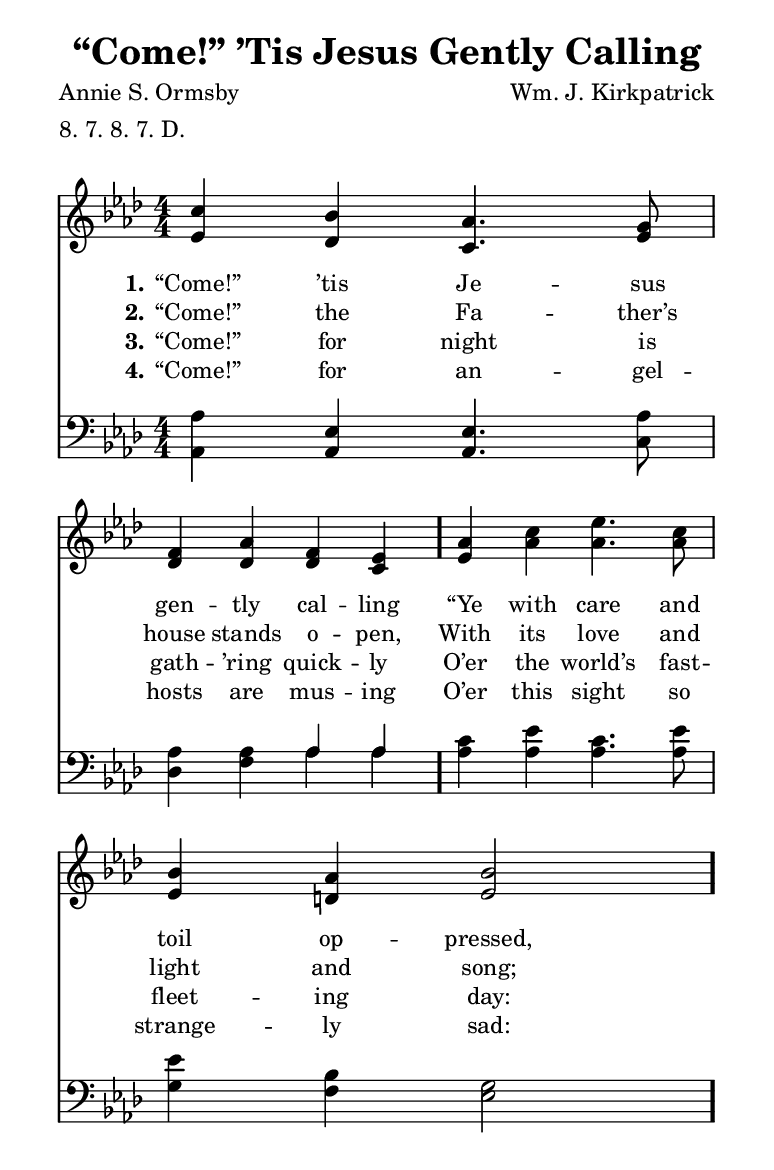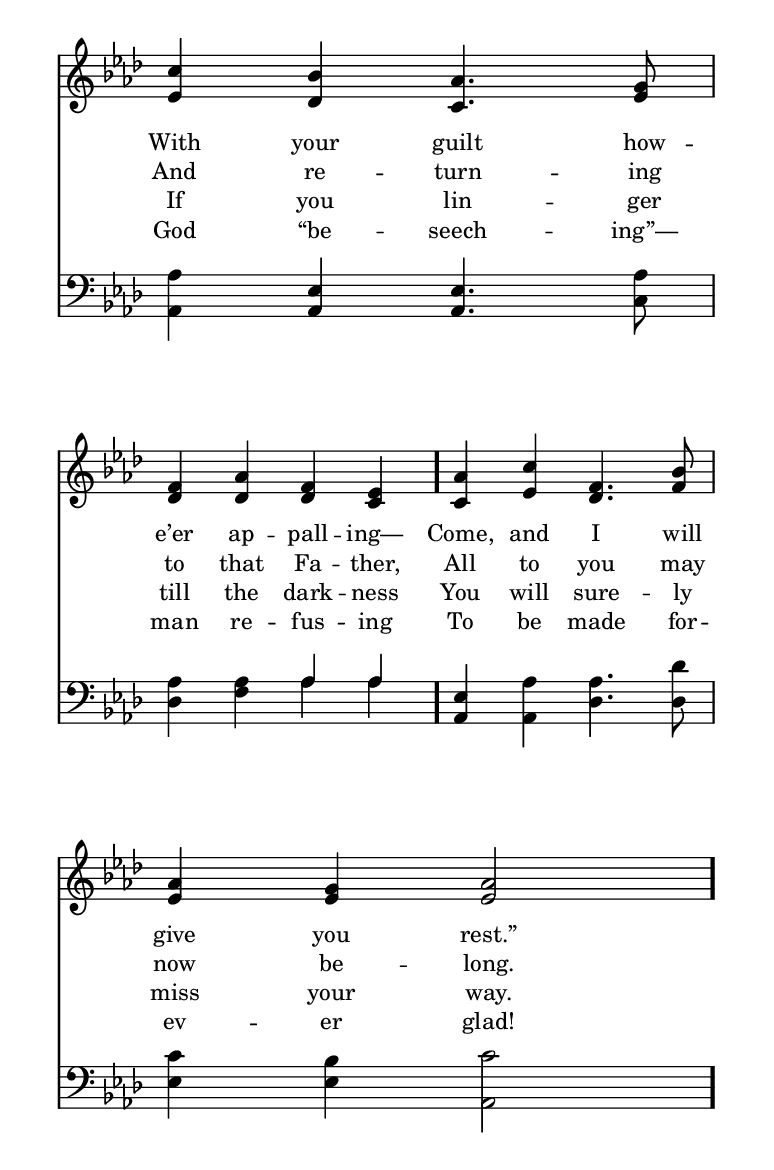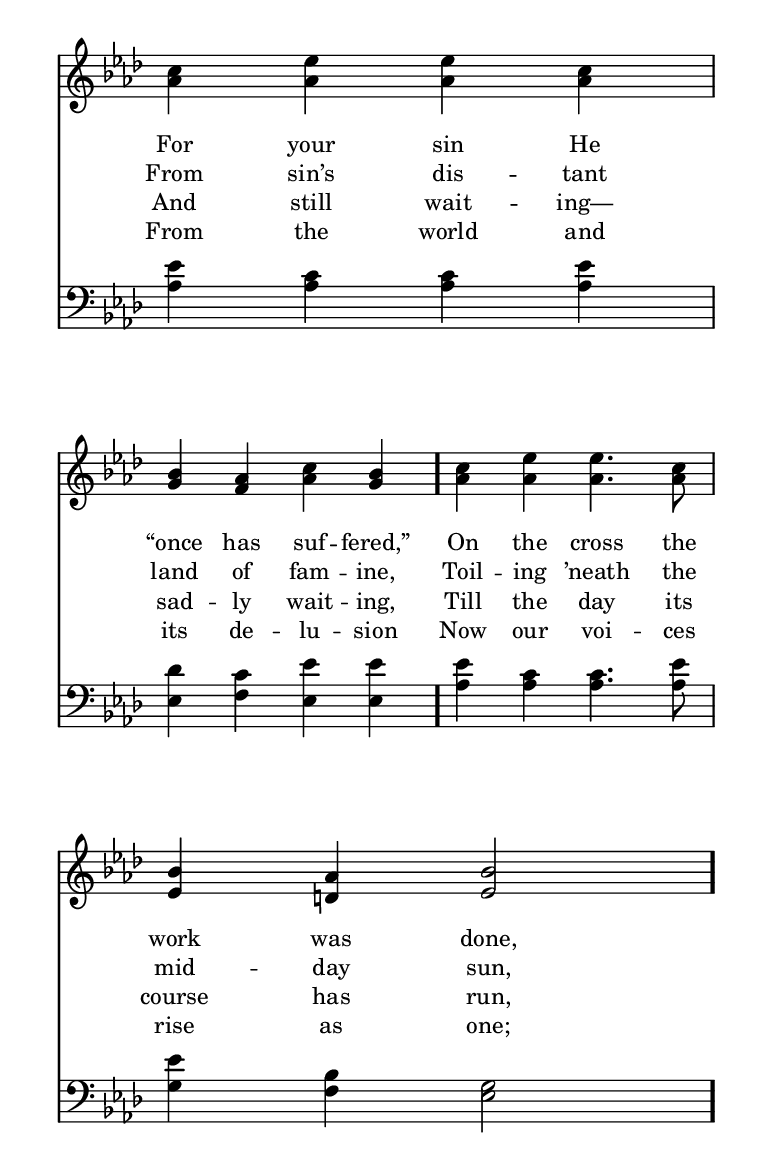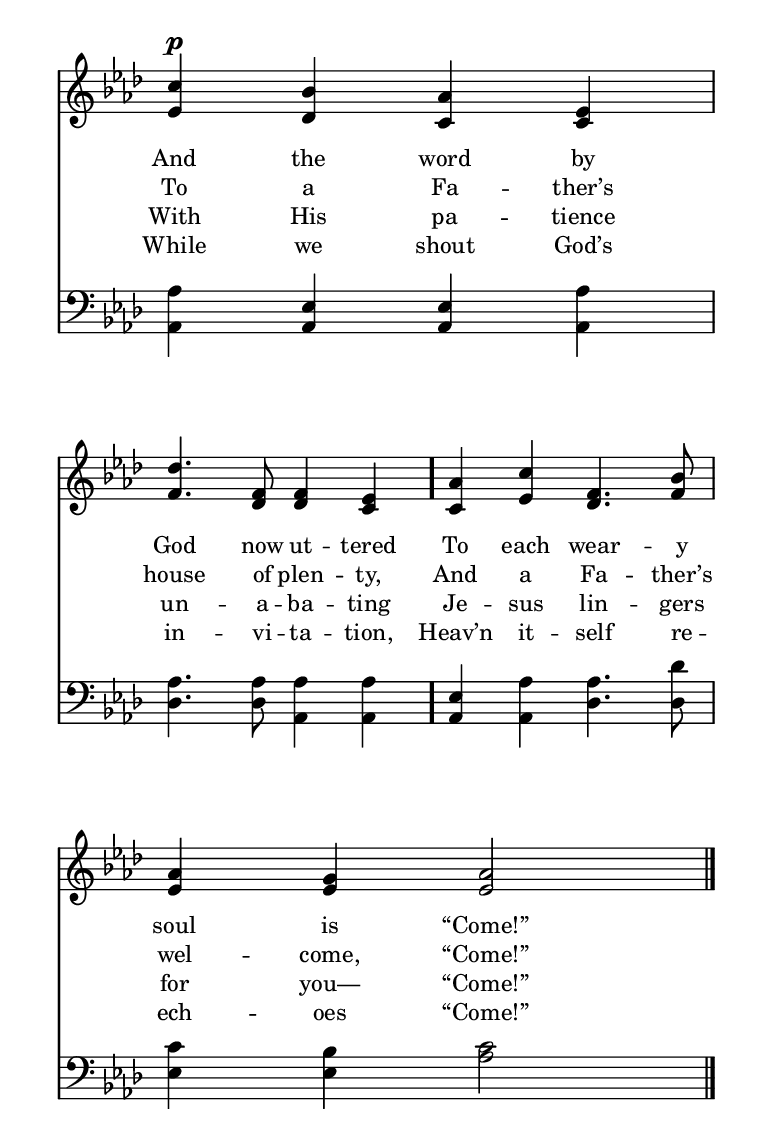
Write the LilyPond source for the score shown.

\include "common/global.ily"
\paper {
  \include "common/paper.ily"
  %ragged-bottom = ##t
  %ragged-last-bottom = ##t
  %systems-per-page = ##f
  %page-count = ##f
}

\header{
  hymnnumber = "1"
  title = "“Come!” ’Tis Jesus Gently Calling"
  tunename = "’Tis So Sweet to Trust in Jesus"
  meter = "8. 7. 8. 7. D."
  poet = "Annie S. Ormsby"
  composer = "Wm. J. Kirkpatrick"
  %copyright = ""
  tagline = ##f
}

% for fermata in MIDI
ta = { \tempo 4=90 }
tb = { \tempo 4=45 }

patternAA = { c4 c4 | c4. c8 c4 c4 | c4( c4) } % Line 1 soprano / alto / bass, Line 3 soprano
patternAB = { c4 c4 | c4. c8 c4 c4 | c2 } % Line 1 tenor, Line 2 soprano, Line 3 tenor, Line 4 soprano / alto / tenor
patternAC = { c4 c8[ c8 ] | c4. c8 c4 c4 | c2 } % Refrain line 4 soprano

patternBA = { c4 c4 | c4 c4 c4 c4 | c2 } % Line 2 alto, Line 3 alto / bass, Line 4 bass, Refrain line 1 / 2 tenor / bass, Refrain line 3 tenor, Refrain line 4 bass
patternBB = { c4 c4 | c4 c4 c4 c4 | c4( c4) } % Refrain line 1 / 2 soprano / alto, Refrain line 3 bass
patternBC = { c4. c8 | c4 c4 c4 c4 | c2 } % Refrain line 3 soprano

global = {
  \include "common/overrides.ily"
  \override Staff.TimeSignature.style = #'numbered
  \time 4/4
  \override Score.MetronomeMark.transparent = ##t % hide all fermata changes too
  \ta
  \key aes \major
  \autoBeamOff
}

notesSoprano = {
\global
\relative a' {
  c4 bes aes4. g8 f4 aes f ees     \noBreak | aes4 c ees4. c8 bes4 aes bes2 \break
  c4 bes aes4. g8 f4 aes f ees     \noBreak | aes4 c f,4. bes8 aes4 g aes2 \break
  c4 ees ees c bes aes c bes       \noBreak | c ees ees4. c8 bes4 aes bes2 \break
  % TODO actually make MIDI output soft
	% Used to use c4^\p here but that made only the soprano soft, and putting it
	% in every voice resulted in too many p's.
  c4^\markup { \dynamic p } bes aes ees des'4. f,8 f4 ees \noBreak | aes c f,4. bes8 aes4 g aes2 \break

\bar "|."
}
}

notesAlto = {
\global
\relative e' {

  ees4 des c4. ees8 des4 des des c \noBreak | ees4 aes aes4. aes8 ees4 d ees2 \break
  ees4 des c4. ees8 des4 des des c \noBreak | c4 ees des4. f8 ees4 ees ees2 \break
  aes4 aes aes aes g f aes g       \noBreak | aes aes aes4. aes8 ees4 d ees2 \break
  ees4 des c c f4. des8 des4 c     \noBreak | c ees des4. f8 ees4 ees ees2 \break

}
}

notesTenor = {
\global
\relative a {

  aes4 ees ees4. aes8 aes4 aes aes aes \noBreak | c4 ees c4. ees8 ees4 bes g2 \break
  aes4 ees ees4. aes8 aes4 aes aes aes \noBreak | ees4 aes aes4. des8 c4 bes c2 \break
  ees4 c c ees des c ees ees                                    \noBreak | ees c c4. ees8 ees4 bes g2 \break
  aes4 ees ees aes aes4. aes8 aes4 aes                          \noBreak | ees aes aes4. des8 c4 bes c2 \break

}
}

notesBass = {
\global
\relative a, {

  aes4 aes aes4. c8 des4 f aes aes  \noBreak | aes4 aes aes4. aes8 g4 f ees2 \break
  aes,4 aes aes4. c8 des4 f aes aes \noBreak | aes,4 aes des4. des8 ees4 ees aes,2 \break
  aes'4 aes aes aes ees f ees ees                            \noBreak | aes aes aes4. aes8 g4 f ees2 \break
  aes,4 aes aes aes des4. des8 aes4 aes                      \noBreak | aes aes des4. des8 ees4 ees aes2 \break

}
}

wordsA = \lyricmode {
\set stanza = "1."

“Come!” ’tis Je -- sus gen -- tly cal -- ling \bar "."
“Ye with care and toil op -- pressed, \bar "." \break
With your guilt how -- e’er ap -- pall -- ing— \bar "."
Come, and I will give you rest.” \bar "." \break
For your sin He “once has suf -- fered,” \bar "."
On the cross the work was done, \bar "." \break
And the word by God now ut -- tered \bar "."
To each wear -- y soul is “Come!” \bar "."

}

wordsB = \lyricmode {
\set stanza = "2."

“Come!” the Fa -- ther’s house stands o -- pen,
With its love and light and song;
And re -- turn -- ing to that Fa -- ther,
All to you may now be -- long.
From sin’s dis -- tant land of fam -- ine,
Toil -- ing ’neath the mid -- day sun,
To a Fa -- ther’s house of plen -- ty,
And a Fa -- ther’s wel -- come, “Come!”

}

wordsC = \lyricmode {
\set stanza = "3."

“Come!” for night is gath -- ’ring quick -- ly
O’er the world’s fast -- fleet -- ing day:
If you lin -- ger till the dark -- ness
You will sure -- ly miss your way.
And still wait -- ing— sad -- ly wait -- ing,
Till the day its course has run,
With His pa -- tience un -- a -- ba -- ting
Je -- sus lin -- gers for you— “Come!”

}

wordsD = \lyricmode {
\set stanza = "4."

“Come!” for an -- gel -- hosts are mus -- ing
O’er this sight so strange -- ly sad:
God “be -- seech -- ing”— man re -- fus -- ing
To be made for -- ev -- er glad!
From the world and its de -- lu -- sion
Now our voi -- ces rise as one;
While we shout God’s in -- vi -- ta -- tion,
Heav’n it -- self re -- ech -- oes “Come!”

}

\score {
  \context ChoirStaff <<
    \context Staff = upper <<
      \set Staff.autoBeaming = ##f
      \set ChoirStaff.systemStartDelimiter = #'SystemStartBar
      \set ChoirStaff.printPartCombineTexts = ##f
      \partcombine #'(2 . 9) \notesSoprano \notesAlto
      \context NullVoice = sopranos { \voiceOne << \notesSoprano >> }
      \context NullVoice = altos { \voiceTwo << \notesAlto >> }
      \context Lyrics = one   \lyricsto sopranos \wordsA
      \context Lyrics = two   \lyricsto sopranos \wordsB
      \context Lyrics = three \lyricsto sopranos \wordsC
      \context Lyrics = four  \lyricsto sopranos \wordsD
    >>
    \context Staff = men <<
      \set Staff.autoBeaming = ##f
      \clef bass
      \set ChoirStaff.printPartCombineTexts = ##f
      \partcombine #'(2 . 9) \notesTenor \notesBass
      \context NullVoice = tenors { \voiceOne << \notesTenor >> }
      \context NullVoice = basses { \voiceTwo << \notesBass >> }
    >>
  >>
  \layout {
    \include "common/layout.ily"
  }
  \midi{
    \include "common/midi.ily"
  }
}

\version "2.19.49"  % necessary for upgrading to future LilyPond versions.

% vi:set et ts=2 sw=2 ai nocindent syntax=lilypond:
